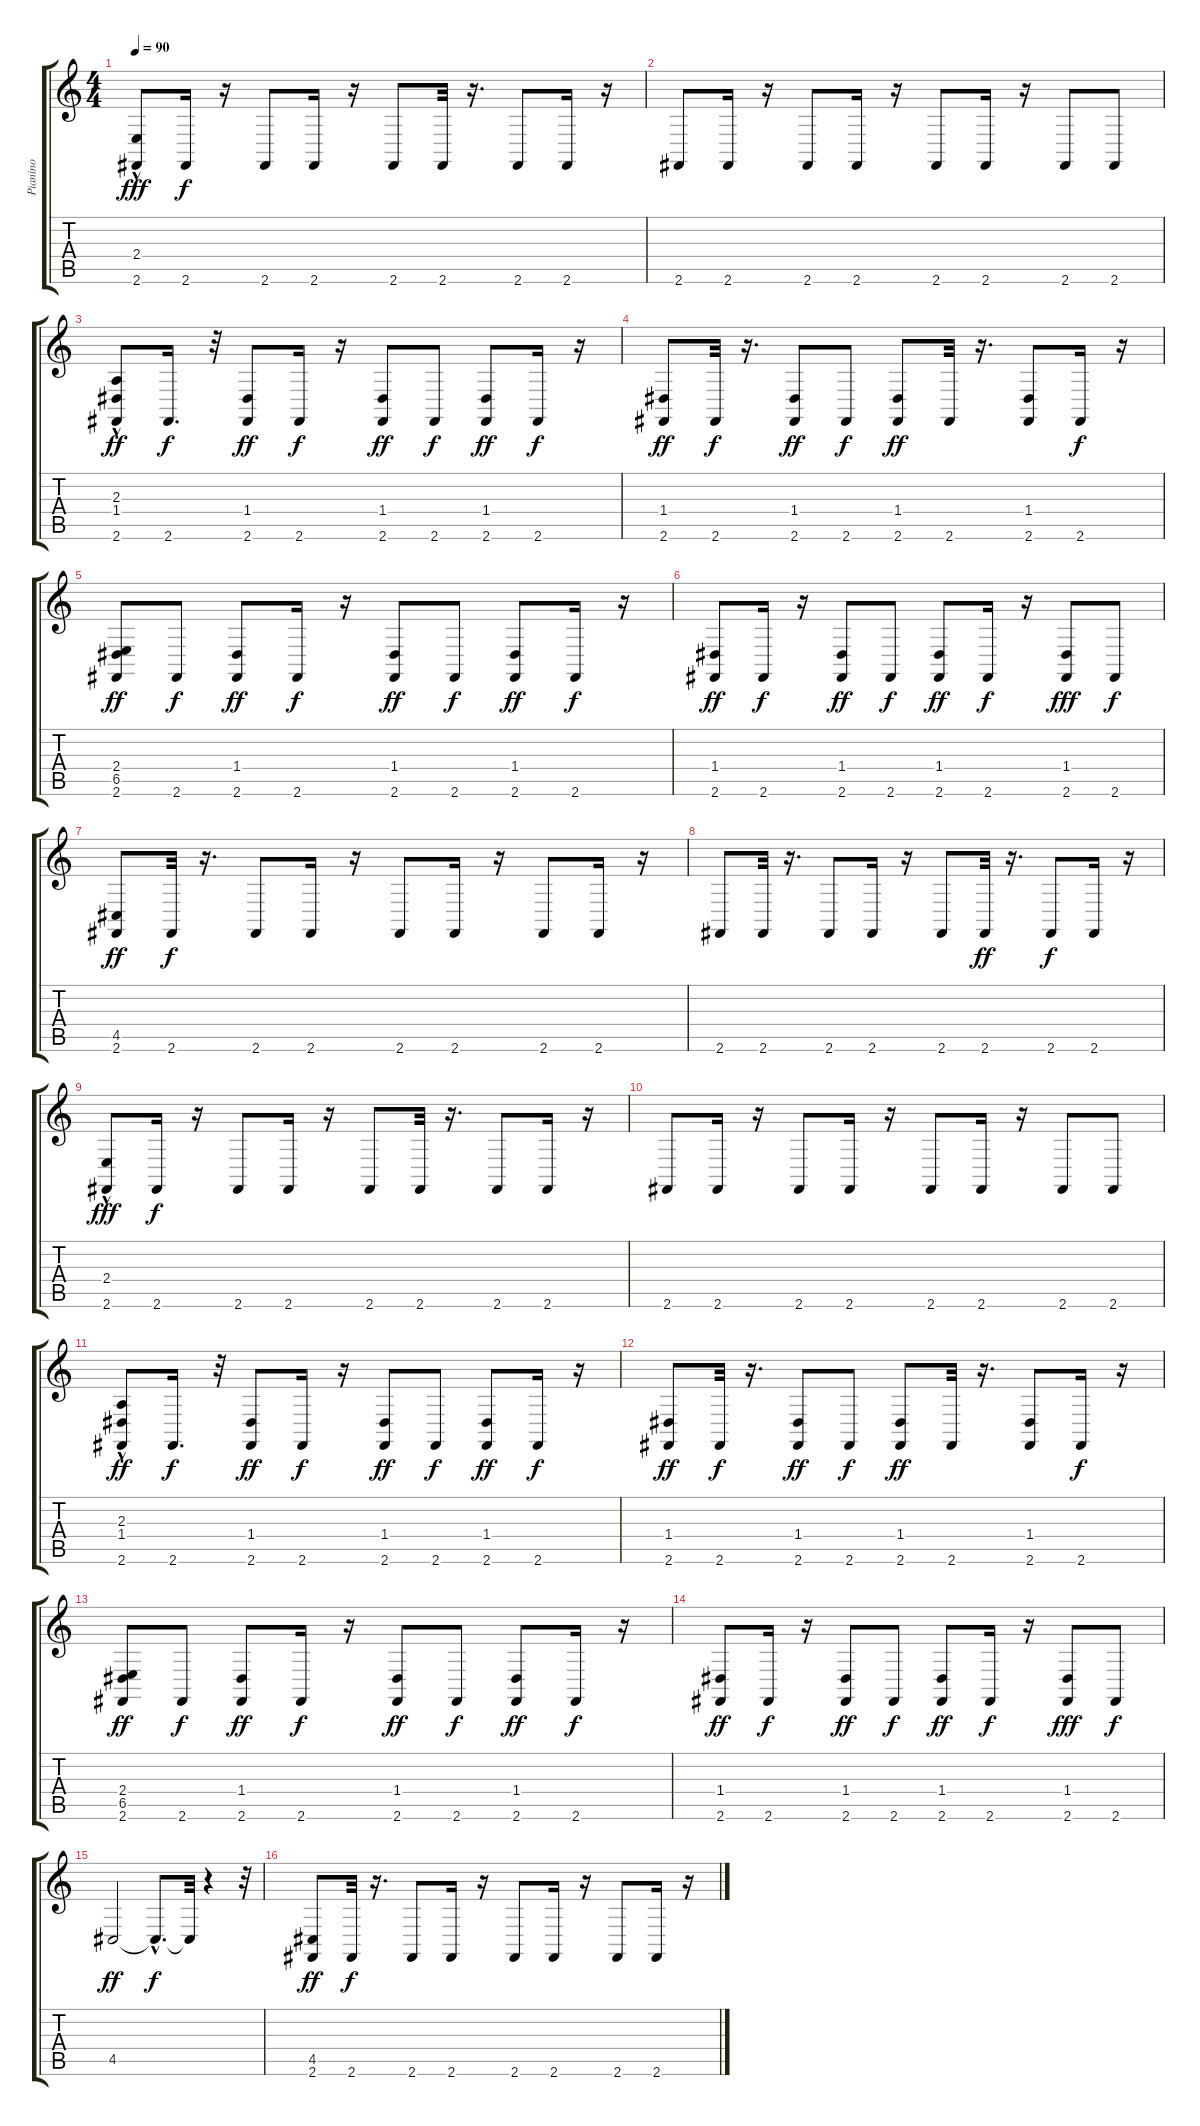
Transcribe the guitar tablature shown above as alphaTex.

\track ("Pianino" "Pianino") {instrument acousticgrandpiano}
\staff {score tabs}
\tuning (E4 B3 G3 D3 A2 E2) {hide}
\ts (4 4)
\tempo 90
\clef g2
\ks c
(2.4{hac} 2.6).8{dy fff} 2.6.16{dy f} r.16 2.6.8 2.6.16 r.16 2.6.8 2.6.32 r.16{d} 2.6.8 2.6.16 r.16 |
2.6.8 2.6.16 r.16 2.6.8 2.6.16 r.16 2.6.8 2.6.16 r.16 2.6.8 2.6.8 |
(2.3{hac} 1.4 2.6).8{dy ff} 2.6.16{d dy f} r.32 (1.4 2.6).8{dy ff} 2.6.16{dy f} r.16 (1.4 2.6).8{dy ff} 2.6.8{dy f} (1.4 2.6).8{dy ff} 2.6.16{dy f} r.16 |
(1.4 2.6).8{dy ff} 2.6.32{dy f} r.16{d} (1.4 2.6).8{dy ff} 2.6.8{dy f} (1.4 2.6).8{dy ff} 2.6.32 r.16{d} (1.4 2.6).8 2.6.16{dy f} r.16 |
(2.4 6.5 2.6).8{dy ff} 2.6.8{dy f} (1.4 2.6).8{dy ff} 2.6.16{dy f} r.16 (1.4 2.6).8{dy ff} 2.6.8{dy f} (1.4 2.6).8{dy ff} 2.6.16{dy f} r.16 |
(1.4 2.6).8{dy ff} 2.6.16{dy f} r.16 (1.4 2.6).8{dy ff} 2.6.8{dy f} (1.4 2.6).8{dy ff} 2.6.16{dy f} r.16 (1.4 2.6).8{dy fff} 2.6.8{dy f} |
(4.5 2.6).8{dy ff} 2.6.32{dy f} r.16{d} 2.6.8 2.6.16 r.16 2.6.8 2.6.16 r.16 2.6.8 2.6.16 r.16 |
2.6.8 2.6.32 r.16{d} 2.6.8 2.6.16 r.16 2.6.8 2.6.32{dy ff} r.16{d} 2.6.8{dy f} 2.6.16 r.16 |
(2.4{hac} 2.6).8{dy fff} 2.6.16{dy f} r.16 2.6.8 2.6.16 r.16 2.6.8 2.6.32 r.16{d} 2.6.8 2.6.16 r.16 |
2.6.8 2.6.16 r.16 2.6.8 2.6.16 r.16 2.6.8 2.6.16 r.16 2.6.8 2.6.8 |
(2.3{hac} 1.4 2.6).8{dy ff} 2.6.16{d dy f} r.32 (1.4 2.6).8{dy ff} 2.6.16{dy f} r.16 (1.4 2.6).8{dy ff} 2.6.8{dy f} (1.4 2.6).8{dy ff} 2.6.16{dy f} r.16 |
(1.4 2.6).8{dy ff} 2.6.32{dy f} r.16{d} (1.4 2.6).8{dy ff} 2.6.8{dy f} (1.4 2.6).8{dy ff} 2.6.32 r.16{d} (1.4 2.6).8 2.6.16{dy f} r.16 |
(2.4 6.5 2.6).8{dy ff} 2.6.8{dy f} (1.4 2.6).8{dy ff} 2.6.16{dy f} r.16 (1.4 2.6).8{dy ff} 2.6.8{dy f} (1.4 2.6).8{dy ff} 2.6.16{dy f} r.16 |
(1.4 2.6).8{dy ff} 2.6.16{dy f} r.16 (1.4 2.6).8{dy ff} 2.6.8{dy f} (1.4 2.6).8{dy ff} 2.6.16{dy f} r.16 (1.4 2.6).8{dy fff} 2.6.8{dy f} |
4.5.2{dy ff} 4.5{hac t}.8{d dy f} 4.5{t}.32 r.4 r.32 |
(4.5 2.6).8{dy ff} 2.6.32{dy f} r.16{d} 2.6.8 2.6.16 r.16 2.6.8 2.6.16 r.16 2.6.8 2.6.16 r.16
